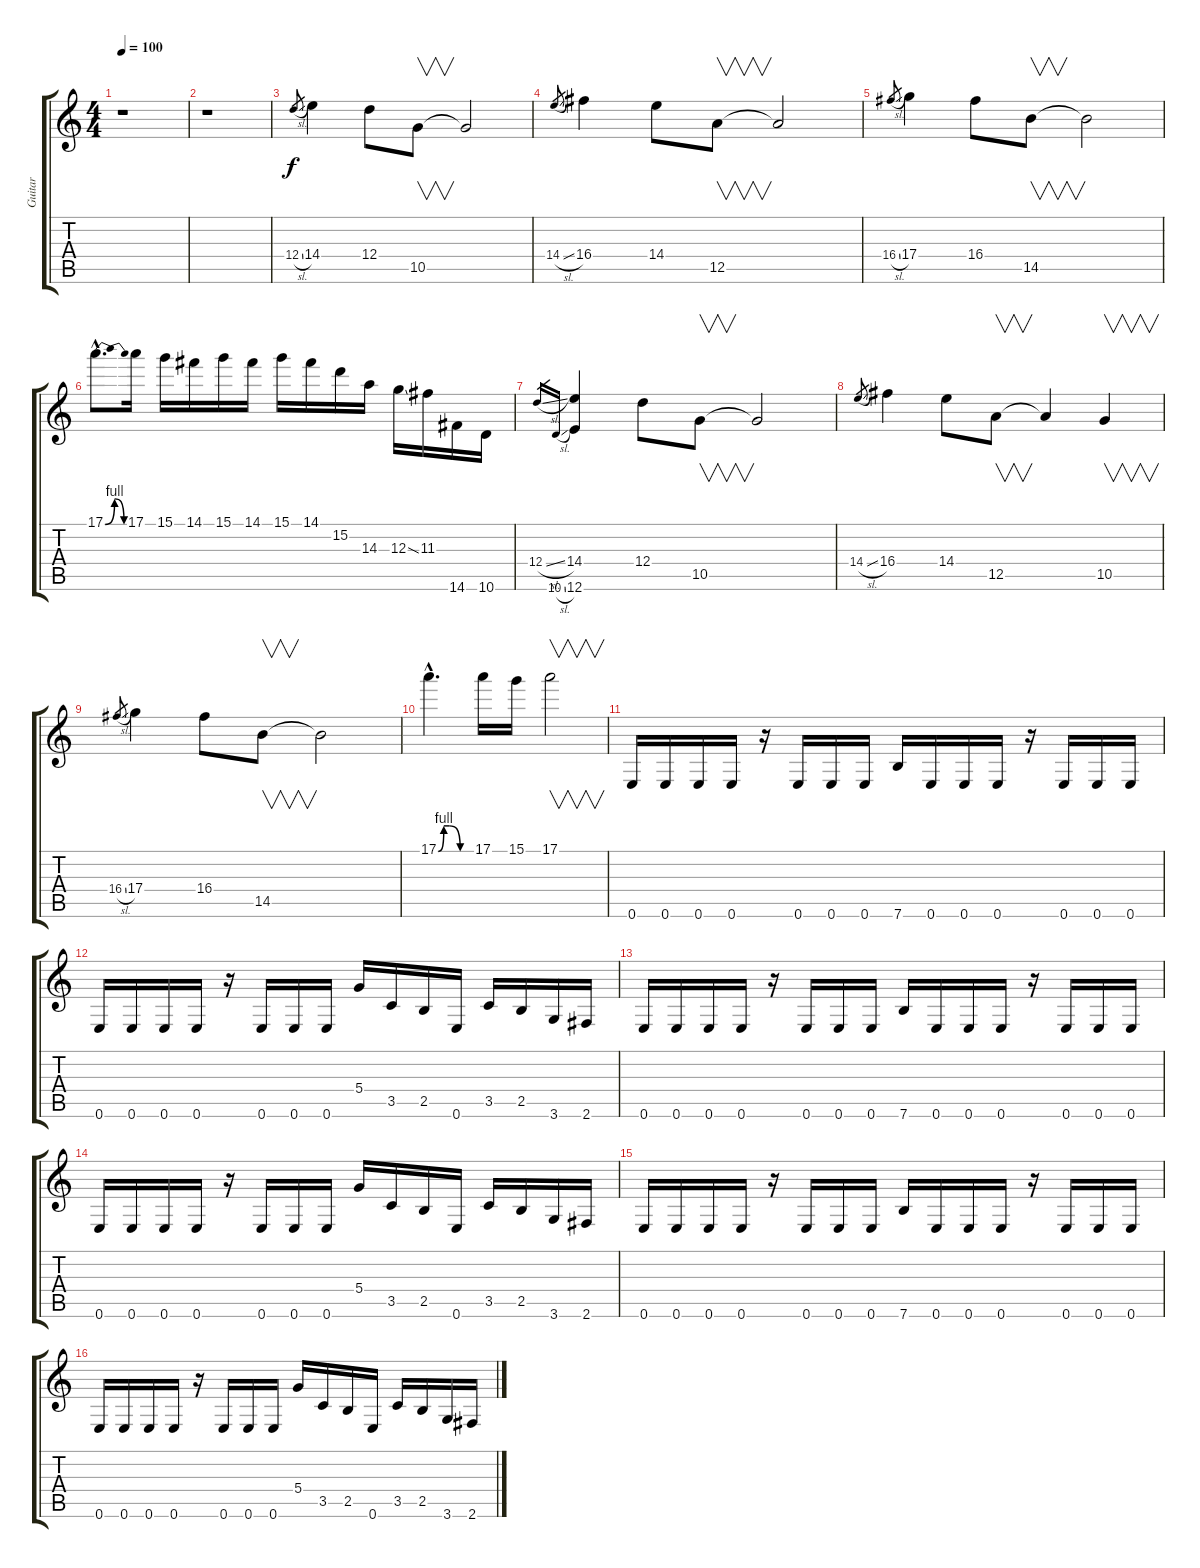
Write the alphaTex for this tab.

\track ("Guitar" "Guitar") {instrument distortionguitar}
\staff {score tabs}
\tuning (E4 B3 G3 D3 A2 E2) {hide}
\ts (4 4)
\tempo 100
\clef g2
\ks c
r.1{dy f} |
r.1 |
12.4{sl}.8{gr} 14.4.4 12.4.8 10.5.8{v} 10.5{t}.2 |
14.4{sl}.8{gr} 16.4.4 14.4.8 12.5.8{v} 12.5{t}.2 |
16.4{sl}.8{gr} 17.4.4 16.4.8 14.5.8{v} 14.5{t}.2 |
17.1{be (bendrelease 0 0 15 4 30 4 60 0) hac}.8{d} 17.1.16 15.1.16 14.1.16 15.1.16 14.1.16 15.1.16 14.1.16 15.2.16 14.3.16 12.3{ss}.16 11.3.16 14.6.16 10.6.16 |
12.4{sl}.16{gr} 10.6{sl}.16{gr} (14.4 12.6).4 12.4.8 10.5.8{v} 10.5{t}.2 |
14.4{sl}.8{gr} 16.4.4 14.4.8 12.5.8{v} 12.5{t}.4 10.5.4{v} |
16.4{sl}.8{gr} 17.4.4 16.4.8 14.5.8{v} 14.5{t}.2 |
17.1{be (custom 0 0 10 4 20 4 40 0 60 0) hac}.4{d} 17.1.16 15.1.16 17.1.2{v} |
0.6.16 0.6.16 0.6.16 0.6.16 r.16 0.6.16 0.6.16 0.6.16 7.6.16 0.6.16 0.6.16 0.6.16 r.16 0.6.16 0.6.16 0.6.16 |
0.6.16 0.6.16 0.6.16 0.6.16 r.16 0.6.16 0.6.16 0.6.16 5.4.16 3.5.16 2.5.16 0.6.16 3.5.16 2.5.16 3.6.16 2.6.16 |
0.6.16 0.6.16 0.6.16 0.6.16 r.16 0.6.16 0.6.16 0.6.16 7.6.16 0.6.16 0.6.16 0.6.16 r.16 0.6.16 0.6.16 0.6.16 |
0.6.16 0.6.16 0.6.16 0.6.16 r.16 0.6.16 0.6.16 0.6.16 5.4.16 3.5.16 2.5.16 0.6.16 3.5.16 2.5.16 3.6.16 2.6.16 |
0.6.16 0.6.16 0.6.16 0.6.16 r.16 0.6.16 0.6.16 0.6.16 7.6.16 0.6.16 0.6.16 0.6.16 r.16 0.6.16 0.6.16 0.6.16 |
0.6.16 0.6.16 0.6.16 0.6.16 r.16 0.6.16 0.6.16 0.6.16 5.4.16 3.5.16 2.5.16 0.6.16 3.5.16 2.5.16 3.6.16 2.6.16
